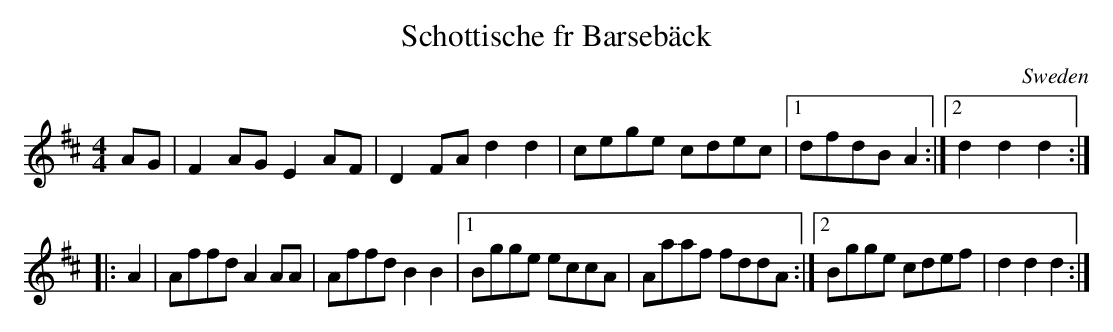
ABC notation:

X:1
T:Schottische fr Barseb\"ack
O:Sweden
M:4/4
K:D
AG|\
F2AG E2AF | D2FA d2d2 |\
cege cdec |1dfdB A2 :|2 d2d2d2 :|
|:A2|\
Affd A2AA | Affd B2B2 \
|1 Bgge eccA | Aaaf fddA:|2 \
Bgge cdef | d2d2d2 :|
